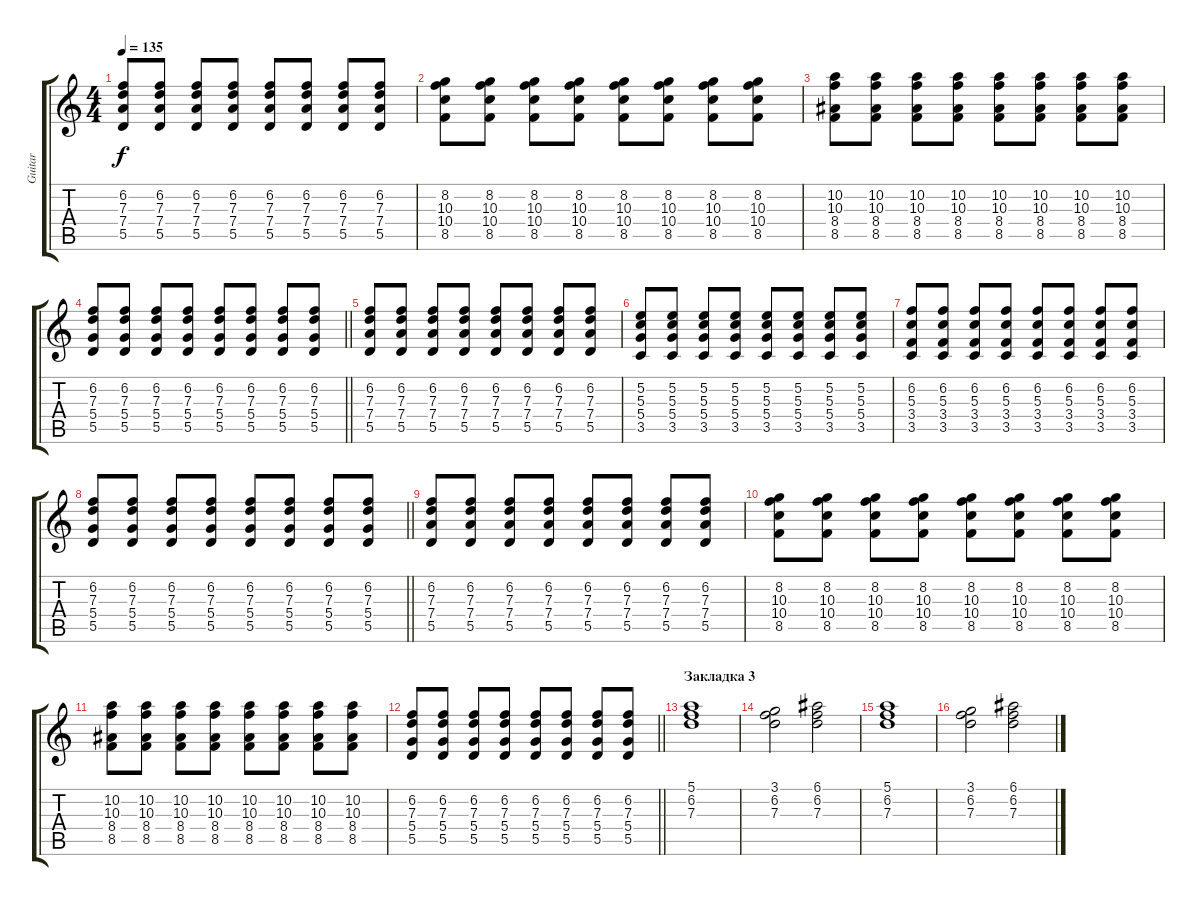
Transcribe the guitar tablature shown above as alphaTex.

\track ("Guitar" "Guitar") {instrument overdrivenguitar}
\staff {score tabs}
\tuning (E4 B3 G3 D3 A2 D2) {hide}
\ts (4 4)
\tempo 135
\clef g2
\ks c
(6.2 7.3 7.4 5.5).8{dy f instrument electricguitarmuted} (6.2 7.3 7.4 5.5).8 (6.2 7.3 7.4 5.5).8 (6.2 7.3 7.4 5.5).8 (6.2 7.3 7.4 5.5).8 (6.2 7.3 7.4 5.5).8 (6.2 7.3 7.4 5.5).8 (6.2 7.3 7.4 5.5).8 |
(8.2 10.3 10.4 8.5).8 (8.2 10.3 10.4 8.5).8 (8.2 10.3 10.4 8.5).8 (8.2 10.3 10.4 8.5).8 (8.2 10.3 10.4 8.5).8 (8.2 10.3 10.4 8.5).8 (8.2 10.3 10.4 8.5).8 (8.2 10.3 10.4 8.5).8 |
(10.2 10.3 8.4 8.5).8 (10.2 10.3 8.4 8.5).8 (10.2 10.3 8.4 8.5).8 (10.2 10.3 8.4 8.5).8 (10.2 10.3 8.4 8.5).8 (10.2 10.3 8.4 8.5).8 (10.2 10.3 8.4 8.5).8 (10.2 10.3 8.4 8.5).8 |
\barLineRight lightlight
(6.2 7.3 5.4 5.5).8 (6.2 7.3 5.4 5.5).8 (6.2 7.3 5.4 5.5).8 (6.2 7.3 5.4 5.5).8 (6.2 7.3 5.4 5.5).8 (6.2 7.3 5.4 5.5).8 (6.2 7.3 5.4 5.5).8 (6.2 7.3 5.4 5.5).8 |
\section ("" "")
(6.2 7.3 7.4 5.5).8{instrument electricguitarmuted} (6.2 7.3 7.4 5.5).8 (6.2 7.3 7.4 5.5).8 (6.2 7.3 7.4 5.5).8 (6.2 7.3 7.4 5.5).8 (6.2 7.3 7.4 5.5).8 (6.2 7.3 7.4 5.5).8 (6.2 7.3 7.4 5.5).8 |
(5.2 5.3 5.4 3.5).8 (5.2 5.3 5.4 3.5).8 (5.2 5.3 5.4 3.5).8 (5.2 5.3 5.4 3.5).8 (5.2 5.3 5.4 3.5).8 (5.2 5.3 5.4 3.5).8 (5.2 5.3 5.4 3.5).8 (5.2 5.3 5.4 3.5).8 |
(6.2 5.3 3.4 3.5).8 (6.2 5.3 3.4 3.5).8 (6.2 5.3 3.4 3.5).8 (6.2 5.3 3.4 3.5).8 (6.2 5.3 3.4 3.5).8 (6.2 5.3 3.4 3.5).8 (6.2 5.3 3.4 3.5).8 (6.2 5.3 3.4 3.5).8 |
\barLineRight lightlight
(6.2 7.3 5.4 5.5).8 (6.2 7.3 5.4 5.5).8 (6.2 7.3 5.4 5.5).8 (6.2 7.3 5.4 5.5).8 (6.2 7.3 5.4 5.5).8 (6.2 7.3 5.4 5.5).8 (6.2 7.3 5.4 5.5).8 (6.2 7.3 5.4 5.5).8 |
(6.2 7.3 7.4 5.5).8{instrument electricguitarmuted} (6.2 7.3 7.4 5.5).8 (6.2 7.3 7.4 5.5).8 (6.2 7.3 7.4 5.5).8 (6.2 7.3 7.4 5.5).8 (6.2 7.3 7.4 5.5).8 (6.2 7.3 7.4 5.5).8 (6.2 7.3 7.4 5.5).8 |
(8.2 10.3 10.4 8.5).8 (8.2 10.3 10.4 8.5).8 (8.2 10.3 10.4 8.5).8 (8.2 10.3 10.4 8.5).8 (8.2 10.3 10.4 8.5).8 (8.2 10.3 10.4 8.5).8 (8.2 10.3 10.4 8.5).8 (8.2 10.3 10.4 8.5).8 |
(10.2 10.3 8.4 8.5).8 (10.2 10.3 8.4 8.5).8 (10.2 10.3 8.4 8.5).8 (10.2 10.3 8.4 8.5).8 (10.2 10.3 8.4 8.5).8 (10.2 10.3 8.4 8.5).8 (10.2 10.3 8.4 8.5).8 (10.2 10.3 8.4 8.5).8 |
\barLineRight lightlight
(6.2 7.3 5.4 5.5).8 (6.2 7.3 5.4 5.5).8 (6.2 7.3 5.4 5.5).8 (6.2 7.3 5.4 5.5).8 (6.2 7.3 5.4 5.5).8 (6.2 7.3 5.4 5.5).8 (6.2 7.3 5.4 5.5).8 (6.2 7.3 5.4 5.5).8 |
\section ("" "Закладка 3")
(5.1 6.2 7.3).1 |
(3.1 6.2 7.3).2 (6.1 6.2 7.3).2 |
(5.1 6.2 7.3).1 |
(3.1 6.2 7.3).2 (6.1 6.2 7.3).2
